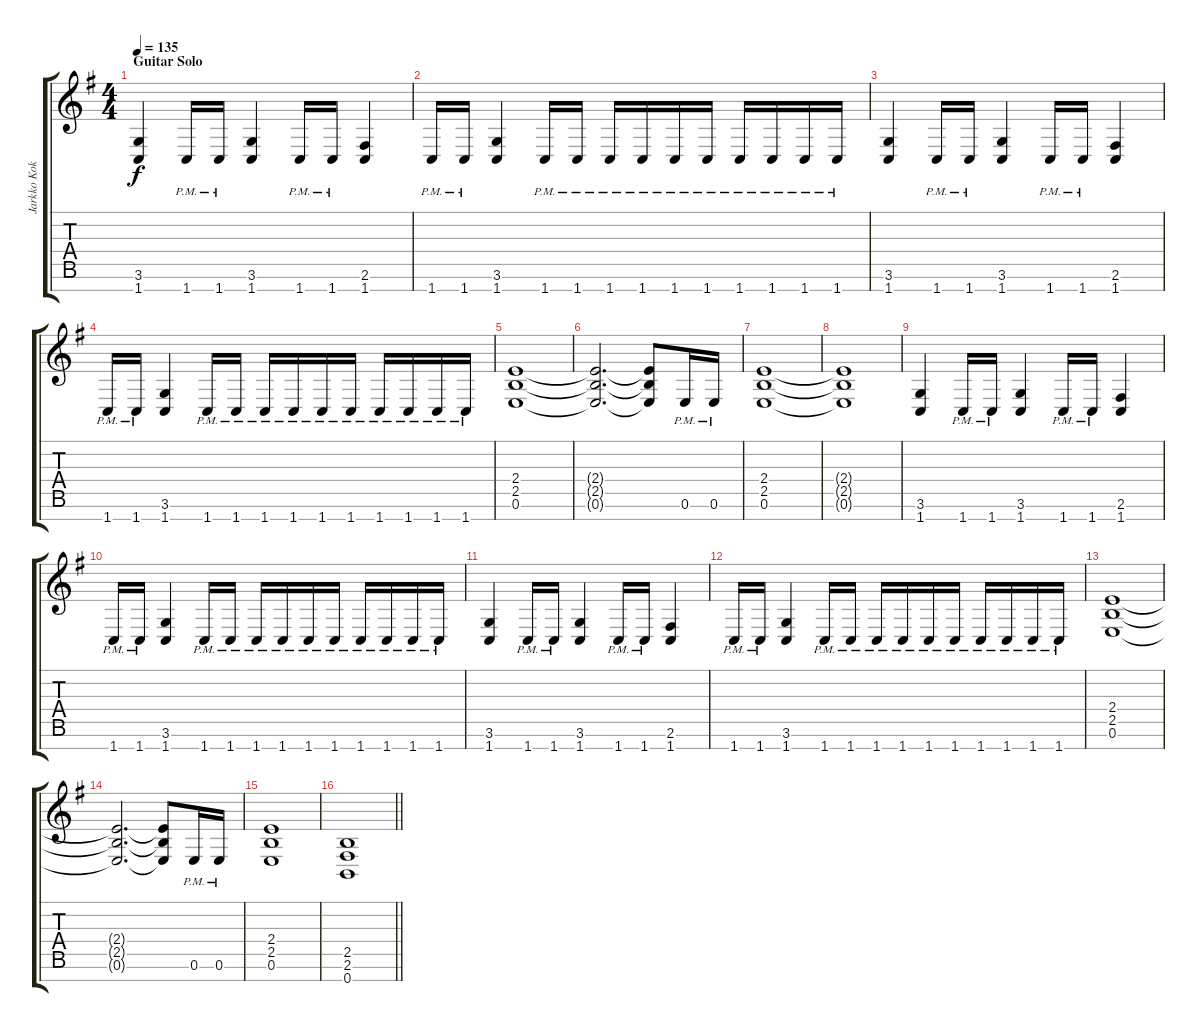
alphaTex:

\track ("Jarkko Kokko (guitar)" "Jarkko Kok") {instrument distortionguitar}
\staff {score tabs}
\tuning (E4 B3 G3 D3 A2 E2 B1) {hide}
\ts (4 4)
\section ("" "Guitar Solo")
\tempo 135
\clef g2
\ks eminor
(3.6 1.7).4{dy f} 1.7{pm}.16 1.7{pm}.16 (3.6 1.7).4 1.7{pm}.16 1.7{pm}.16 (2.6 1.7).4 |
1.7{pm}.16 1.7{pm}.16 (3.6 1.7).4 1.7{pm}.16 1.7{pm}.16 1.7{pm}.16 1.7{pm}.16 1.7{pm}.16 1.7{pm}.16 1.7{pm}.16 1.7{pm}.16 1.7{pm}.16 1.7{pm}.16 |
(3.6 1.7).4 1.7{pm}.16 1.7{pm}.16 (3.6 1.7).4 1.7{pm}.16 1.7{pm}.16 (2.6 1.7).4 |
1.7{pm}.16 1.7{pm}.16 (3.6 1.7).4 1.7{pm}.16 1.7{pm}.16 1.7{pm}.16 1.7{pm}.16 1.7{pm}.16 1.7{pm}.16 1.7{pm}.16 1.7{pm}.16 1.7{pm}.16 1.7{pm}.16 |
(2.4 2.5 0.6).1 |
(2.4{t} 2.5{t} 0.6{t}).2{d} (2.4{t} 2.5{t} 0.6{t}).8 0.6{pm}.16 0.6{pm}.16 |
(2.4 2.5 0.6).1 |
(2.4{t} 2.5{t} 0.6{t}).1 |
(3.6 1.7).4 1.7{pm}.16 1.7{pm}.16 (3.6 1.7).4 1.7{pm}.16 1.7{pm}.16 (2.6 1.7).4 |
1.7{pm}.16 1.7{pm}.16 (3.6 1.7).4 1.7{pm}.16 1.7{pm}.16 1.7{pm}.16 1.7{pm}.16 1.7{pm}.16 1.7{pm}.16 1.7{pm}.16 1.7{pm}.16 1.7{pm}.16 1.7{pm}.16 |
(3.6 1.7).4 1.7{pm}.16 1.7{pm}.16 (3.6 1.7).4 1.7{pm}.16 1.7{pm}.16 (2.6 1.7).4 |
1.7{pm}.16 1.7{pm}.16 (3.6 1.7).4 1.7{pm}.16 1.7{pm}.16 1.7{pm}.16 1.7{pm}.16 1.7{pm}.16 1.7{pm}.16 1.7{pm}.16 1.7{pm}.16 1.7{pm}.16 1.7{pm}.16 |
(2.4 2.5 0.6).1 |
(2.4{t} 2.5{t} 0.6{t}).2{d} (2.4{t} 2.5{t} 0.6{t}).8 0.6{pm}.16 0.6{pm}.16 |
(2.4 2.5 0.6).1 |
\barLineRight lightlight
(2.5 2.6 0.7).1
